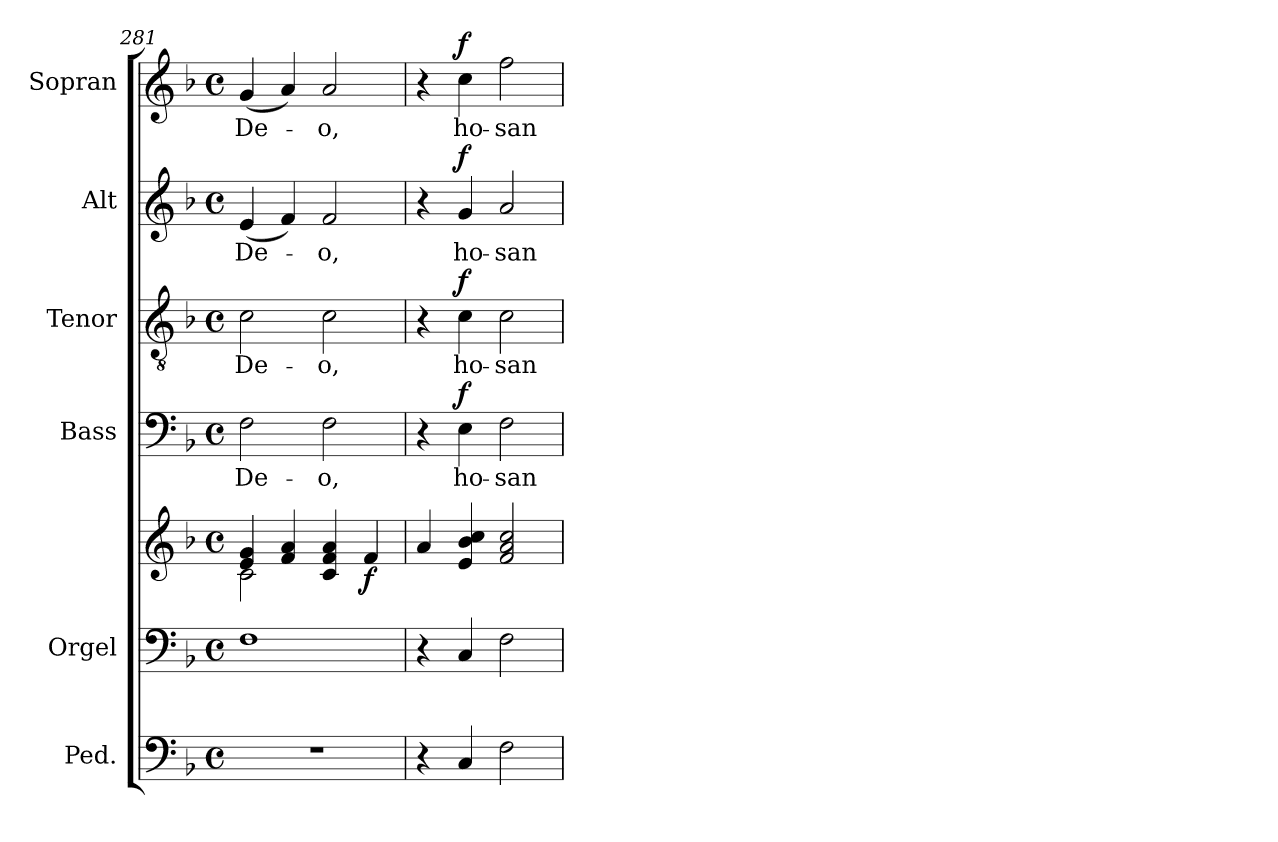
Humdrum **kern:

**kern	**kern	**kern	**dynam	**kern	**text	**dynam	**kern	**text	**dynam	**kern	**text	**dynam	**kern	**text	**dynam
*part6	*part5	*part5	*part5	*part4	*part4	*part4	*part3	*part3	*part3	*part2	*part2	*part2	*part1	*part1	*part1
*staff7	*staff6	*staff5	*staff5/6	*staff4	*staff4	*staff4	*staff3	*staff3	*staff3	*staff2	*staff2	*staff2	*staff1	*staff1	*staff1
*I"Ped.	*I"Orgel	*	*	*I"Bass	*	*	*I"Tenor	*	*	*I"Alt	*	*	*I"Sopran	*	*
*	*I'Org.	*	*	*I'B.	*	*	*I'T.	*	*	*I'A.	*	*	*I'S.	*	*
*clefF4	*clefF4	*clefG2	*	*clefF4	*	*	*clefGv2	*	*	*clefG2	*	*	*clefG2	*	*
*ITrd7c12	*	*	*	*	*	*	*	*	*	*	*	*	*	*	*
*k[b-]	*k[b-]	*k[b-]	*	*k[b-]	*	*	*k[b-]	*	*	*k[b-]	*	*	*k[b-]	*	*
*F:	*F:	*F:	*	*F:	*	*	*F:	*	*	*F:	*	*	*F:	*	*
*M4/4	*M4/4	*M4/4	*	*M4/4	*	*	*M4/4	*	*	*M4/4	*	*	*M4/4	*	*
*met(c)	*met(c)	*met(c)	*	*met(c)	*	*	*met(c)	*	*	*met(c)	*	*	*met(c)	*	*
=281	=281	=281	=281	=281	=281	=281	=281	=281	=281	=281	=281	=281	=281	=281	=281
*	*	*^	*	*	*	*	*	*	*	*	*	*	*	*	*
!	!	!	!	!	!	!LO:LY:b	!	!	!LO:LY:b	!	!	!LO:LY:b	!	!	!LO:LY:b	!
1r	1F	4e/ 4g/	2c\	.	2F\	De-	.	2c\	De-	.	(<4e/	De-	.	(<4g/	De-	.
.	.	4f/ 4a/	.	.	.	.	.	.	.	.	4f/)	.	.	4a/)	.	.
!	!	!	!	!	!	!LO:LY:b	!	!	!LO:LY:b	!	!	!LO:LY:b	!	!	!LO:LY:b	!
.	.	4c/ 4f/ 4a/	2ryy	.	2F\	-o,	.	2c\	-o,	.	2f/	-o,	.	2a/	-o,	.
!	!	!	!	!LO:DY:b	!	!	!	!	!	!	!	!	!	!	!	!
.	.	4f/	.	f	.	.	.	.	.	.	.	.	.	.	.	.
*	*	*v	*v	*	*	*	*	*	*	*	*	*	*	*	*	*
=282	=282	=282	=282	=282	=282	=282	=282	=282	=282	=282	=282	=282	=282	=282	=282
4r	4r	4a/	.	4r	.	.	4r	.	.	4r	.	.	4r	.	.
!	!	!	!	!	!LO:LY:b	!LO:DY:a	!	!LO:LY:b	!LO:DY:a	!	!LO:LY:b	!LO:DY:a	!	!LO:LY:b	!LO:DY:a
4CC/	4C/	4e/ 4b-/ 4cc/	.	4E\	ho-	f	4c\	ho-	f	4g/	ho-	f	4cc\	ho-	f
!	!	!	!	!	!LO:LY:b	!	!	!LO:LY:b	!	!	!LO:LY:b	!	!	!LO:LY:b	!
2FF\	2F\	2f/ 2a/ 2cc/	.	2F\	-san-	.	2c\	-san-	.	2a/	-san-	.	2ff\	-san-	.
=	=	=	=	=	=	=	=	=	=	=	=	=	=	=	=
*-	*-	*-	*-	*-	*-	*-	*-	*-	*-	*-	*-	*-	*-	*-	*-
